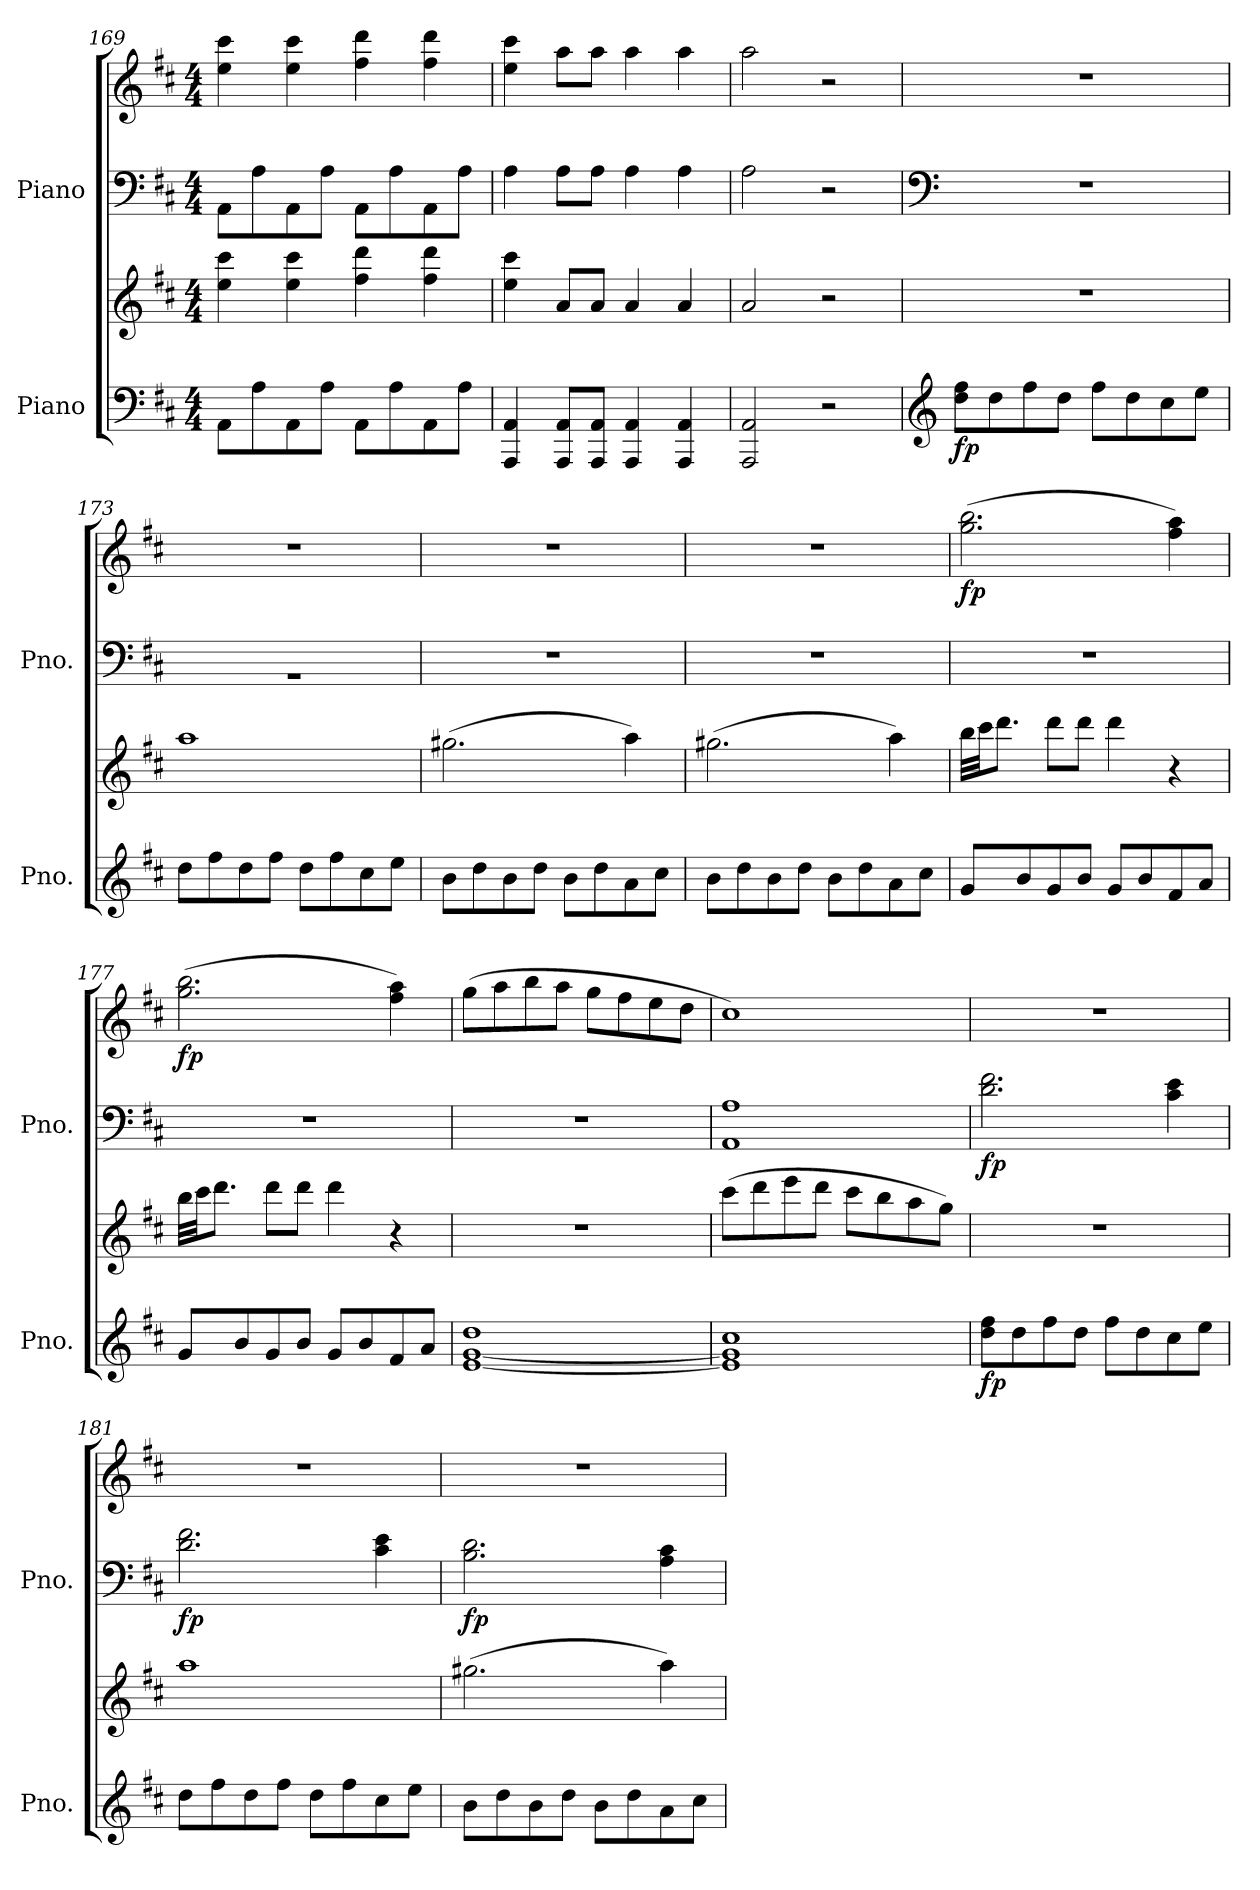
**kern	**kern	**dynam	**kern	**kern	**dynam
*part2	*part2	*part2	*part1	*part1	*part1
*staff4	*staff3	*staff3/4	*staff2	*staff1	*staff1/2
*I"Piano	*	*	*I"Piano	*	*
*I'Pno.	*	*	*I'Pno.	*	*
*clefF4	*clefG2	*	*clefF4	*clefG2	*
*k[f#c#]	*k[f#c#]	*	*k[f#c#]	*k[f#c#]	*
*M4/4	*M4/4	*	*M4/4	*M4/4	*
=169	=169	=169	=169	=169	=169
8AA\L	4ee\ 4ccc#\	.	8AA\L	4ee\ 4ccc#\	.
8A\	.	.	8A\	.	.
8AA\	4ee\ 4ccc#\	.	8AA\	4ee\ 4ccc#\	.
8A\J	.	.	8A\J	.	.
8AA\L	4ff#\ 4ddd\	.	8AA\L	4ff#\ 4ddd\	.
8A\	.	.	8A\	.	.
8AA\	4ff#\ 4ddd\	.	8AA\	4ff#\ 4ddd\	.
8A\J	.	.	8A\J	.	.
!!LO:PB:g=z
=170	=170	=170	=170	=170	=170
4AAA/ 4AA/	4ee\ 4ccc#\	.	4A\	4ee\ 4ccc#\	.
8AAA/ 8AA/L	8a/L	.	8A\L	8aa\L	.
8AAA/ 8AA/J	8a/J	.	8A\J	8aa\J	.
4AAA/ 4AA/	4a/	.	4A\	4aa\	.
4AAA/ 4AA/	4a/	.	4A\	4aa\	.
=171	=171	=171	=171	=171	=171
2AAA/ 2AA/	2a/	.	2A\	2aa\	.
2r	2r	.	2r	2r	.
=172	=172	=172	=172	=172	=172
*clefG2	*	*	*clefF4	*	*
!	!	!LO:DY:b=2	!	!	!
8dd\ 8ff#\L	1r	fp	1r	1r	.
8dd\	.	.	.	.	.
8ff#\	.	.	.	.	.
8dd\J	.	.	.	.	.
8ff#\L	.	.	.	.	.
8dd\	.	.	.	.	.
8cc#\	.	.	.	.	.
8ee\J	.	.	.	.	.
=173	=173	=173	=173	=173	=173
!	!	!LO:DY:b=2	!	!	!
!	!	!LO:DY:n=1:b	!	!	!
8dd\L	1aa	fp fp	1rBB	1r	.
8ff#\	.	.	.	.	.
8dd\	.	.	.	.	.
8ff#\J	.	.	.	.	.
8dd\L	.	.	.	.	.
8ff#\	.	.	.	.	.
8cc#\	.	.	.	.	.
8ee\J	.	.	.	.	.
=174	=174	=174	=174	=174	=174
!	!	!LO:DY:b=2	!	!	!
!	!	!LO:DY:n=1:b	!	!	!
8b\L	(>2.gg#X\	fp fp	1r	1r	.
8dd\	.	.	.	.	.
8b\	.	.	.	.	.
8dd\J	.	.	.	.	.
8b\L	.	.	.	.	.
8dd\	.	.	.	.	.
8a\	4aa\)	.	.	.	.
8cc#\J	.	.	.	.	.
!!LO:LB:g=z
=175	=175	=175	=175	=175	=175
!	!	!LO:DY:b=2	!	!	!
!	!	!LO:DY:n=1:b	!	!	!
8b\L	(>2.gg#X\	fp fp	1r	1r	.
8dd\	.	.	.	.	.
8b\	.	.	.	.	.
8dd\J	.	.	.	.	.
8b\L	.	.	.	.	.
8dd\	.	.	.	.	.
8a\	4aa\)	.	.	.	.
8cc#\J	.	.	.	.	.
=176	=176	=176	=176	=176	=176
!	!	!LO:DY:b=2	!	!	!
!	!	!LO:DY:n=1:b	!	!	!LO:DY:b
8g/L	32bb\LLL	fp fp	1r	(>2.gg\ 2.bb\	fp
.	32ccc#\JJ	.	.	.	.
.	8.ddd\J	.	.	.	.
8b/	.	.	.	.	.
8g/	8ddd\L	.	.	.	.
8b/J	8ddd\J	.	.	.	.
8g/L	4ddd\	.	.	.	.
8b/	.	.	.	.	.
8f#/	4r	.	.	4ff#\ 4aa\)	.
8a/J	.	.	.	.	.
=177	=177	=177	=177	=177	=177
!	!	!LO:DY:b=2	!	!	!
!	!	!LO:DY:n=1:b	!	!	!LO:DY:b
8g/L	32bb\LLL	fp fp	1r	(>2.gg\ 2.bb\	fp
.	32ccc#\JJ	.	.	.	.
.	8.ddd\J	.	.	.	.
8b/	.	.	.	.	.
8g/	8ddd\L	.	.	.	.
8b/J	8ddd\J	.	.	.	.
8g/L	4ddd\	.	.	.	.
8b/	.	.	.	.	.
8f#/	4r	.	.	4ff#\ 4aa\)	.
8a/J	.	.	.	.	.
=178	=178	=178	=178	=178	=178
[1e [1g 1dd	1r	.	1r	(>8gg\L	.
.	.	.	.	8aa\	.
.	.	.	.	8bb\	.
.	.	.	.	8aa\J	.
.	.	.	.	8gg\L	.
.	.	.	.	8ff#\	.
.	.	.	.	8ee\	.
.	.	.	.	8dd\J	.
!!LO:LB:g=z
=179	=179	=179	=179	=179	=179
1e] 1g] 1cc#	(>8ccc#\L	.	1AA 1A	1cc#)	.
.	8ddd\	.	.	.	.
.	8eee\	.	.	.	.
.	8ddd\J	.	.	.	.
.	8ccc#\L	.	.	.	.
.	8bb\	.	.	.	.
.	8aa\	.	.	.	.
.	8gg\J)	.	.	.	.
=180	=180	=180	=180	=180	=180
!	!	!LO:DY:b=2	!	!	!LO:DY:b=2
8dd\ 8ff#\L	1r	fp	2.d\ 2.f#\	1r	fp
8dd\	.	.	.	.	.
8ff#\	.	.	.	.	.
8dd\J	.	.	.	.	.
8ff#\L	.	.	.	.	.
8dd\	.	.	.	.	.
8cc#\	.	.	4c#\ 4e\	.	.
8ee\J	.	.	.	.	.
=181	=181	=181	=181	=181	=181
!	!	!LO:DY:b=2	!	!	!
!	!	!LO:DY:n=1:b	!	!	!LO:DY:b=2
8dd\L	1aa	fp fp	2.d\ 2.f#\	1r	fp
8ff#\	.	.	.	.	.
8dd\	.	.	.	.	.
8ff#\J	.	.	.	.	.
8dd\L	.	.	.	.	.
8ff#\	.	.	.	.	.
8cc#\	.	.	4c#\ 4e\	.	.
8ee\J	.	.	.	.	.
=182	=182	=182	=182	=182	=182
!	!	!LO:DY:b=2	!	!	!
!	!	!LO:DY:n=1:b	!	!	!LO:DY:b=2
8b\L	(>2.gg#X\	fp fp	2.B\ 2.d\	1r	fp
8dd\	.	.	.	.	.
8b\	.	.	.	.	.
8dd\J	.	.	.	.	.
8b\L	.	.	.	.	.
8dd\	.	.	.	.	.
8a\	4aa\)	.	4A\ 4c#\	.	.
8cc#\J	.	.	.	.	.
=	=	=	=	=	=
*-	*-	*-	*-	*-	*-
